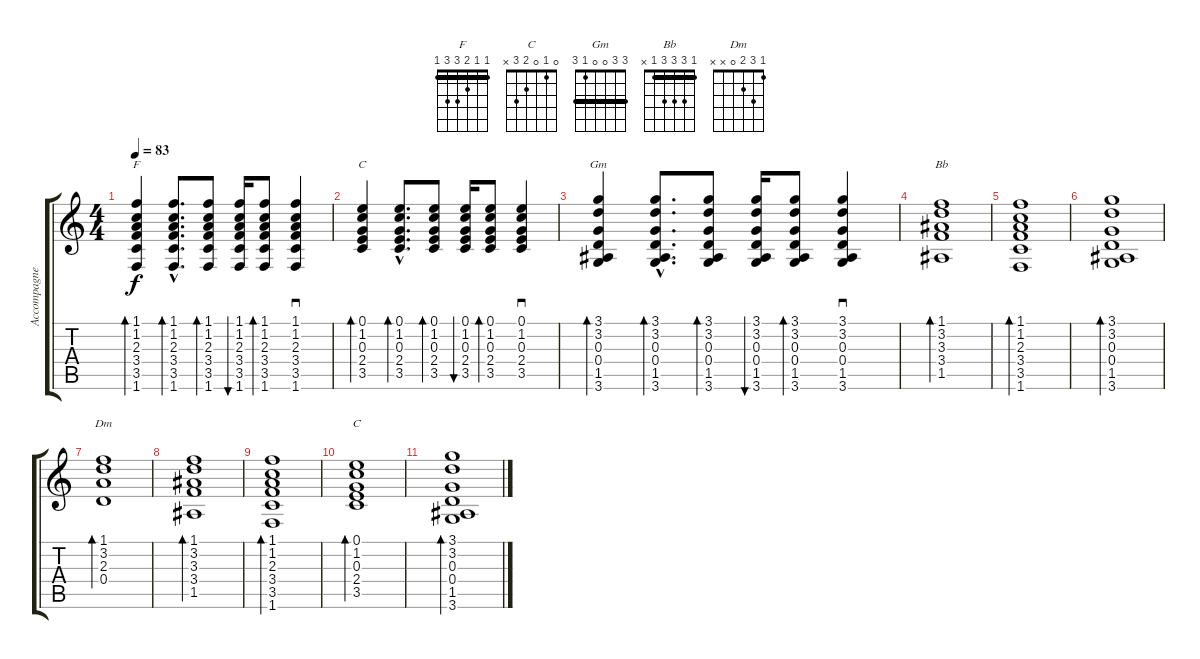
\track ("Accompagnement" "Accompagne") {instrument acousticguitarnylon}
\staff {score tabs}
\tuning (E4 B3 G3 D3 A2 E2) {hide}
\chord ("F" 1 1 2 3 3 1) {barre 1}
\chord ("C" x 1 0 2 3 x)
\chord ("Gm" 3 3 0 0 1 3) {barre 3}
\chord ("Bb" 1 3 3 3 1 x) {barre 1}
\chord ("Dm" 1 3 2 0 x x)
\chord ("C" 0 1 0 2 3 x)
\ts (4 4)
\tempo 83
\clef g2
\ks c
(1.1 1.2 2.3 3.4 3.5 1.6).4{bd 30 ch "F" dy f} (1.1{hac} 1.2{hac} 2.3{hac} 3.4{hac} 3.5{hac} 1.6{hac}).8{d bd 30} (1.1 1.2 2.3 3.4 3.5 1.6).8{bd 30} (1.1 1.2 2.3 3.4 3.5 1.6).16{bu 30} (1.1 1.2 2.3 3.4 3.5 1.6).8{bd 30} (1.1 1.2 2.3 3.4 3.5 1.6).4{sd} |
(0.1 1.2 0.3 2.4 3.5).4{bd 30 ch "C"} (0.1{hac} 1.2{hac} 0.3{hac} 2.4{hac} 3.5{hac}).8{d bd 30} (0.1 1.2 0.3 2.4 3.5).8{bd 30} (0.1 1.2 0.3 2.4 3.5).16{bu 30} (0.1 1.2 0.3 2.4 3.5).8{bd 30} (0.1 1.2 0.3 2.4 3.5).4{sd} |
(3.1 3.2 0.3 0.4 1.5 3.6).4{bd 30 ch "Gm"} (3.1{hac} 3.2{hac} 0.3{hac} 0.4{hac} 1.5{hac} 3.6{hac}).8{d bd 30} (3.1 3.2 0.3 0.4 1.5 3.6).8{bd 30} (3.1 3.2 0.3 0.4 1.5 3.6).16{bu 30} (3.1 3.2 0.3 0.4 1.5 3.6).8{bd 30} (3.1 3.2 0.3 0.4 1.5 3.6).4{sd} |
(1.1 3.2 3.3 3.4 1.5).1{bd 240 ch "Bb"} |
(1.1 1.2 2.3 3.4 3.5 1.6).1{bd 240} |
(3.1 3.2 0.3 0.4 1.5 3.6).1{bd 240} |
(1.1 3.2 2.3 0.4).1{bd 240 ch "Dm"} |
(1.1 3.2 3.3 3.4 1.5).1{bd 240} |
(1.1 1.2 2.3 3.4 3.5 1.6).1{bd 240} |
(0.1 1.2 0.3 2.4 3.5).1{bd 240 ch "C"} |
(3.1 3.2 0.3 0.4 1.5 3.6).1{bd 240}
